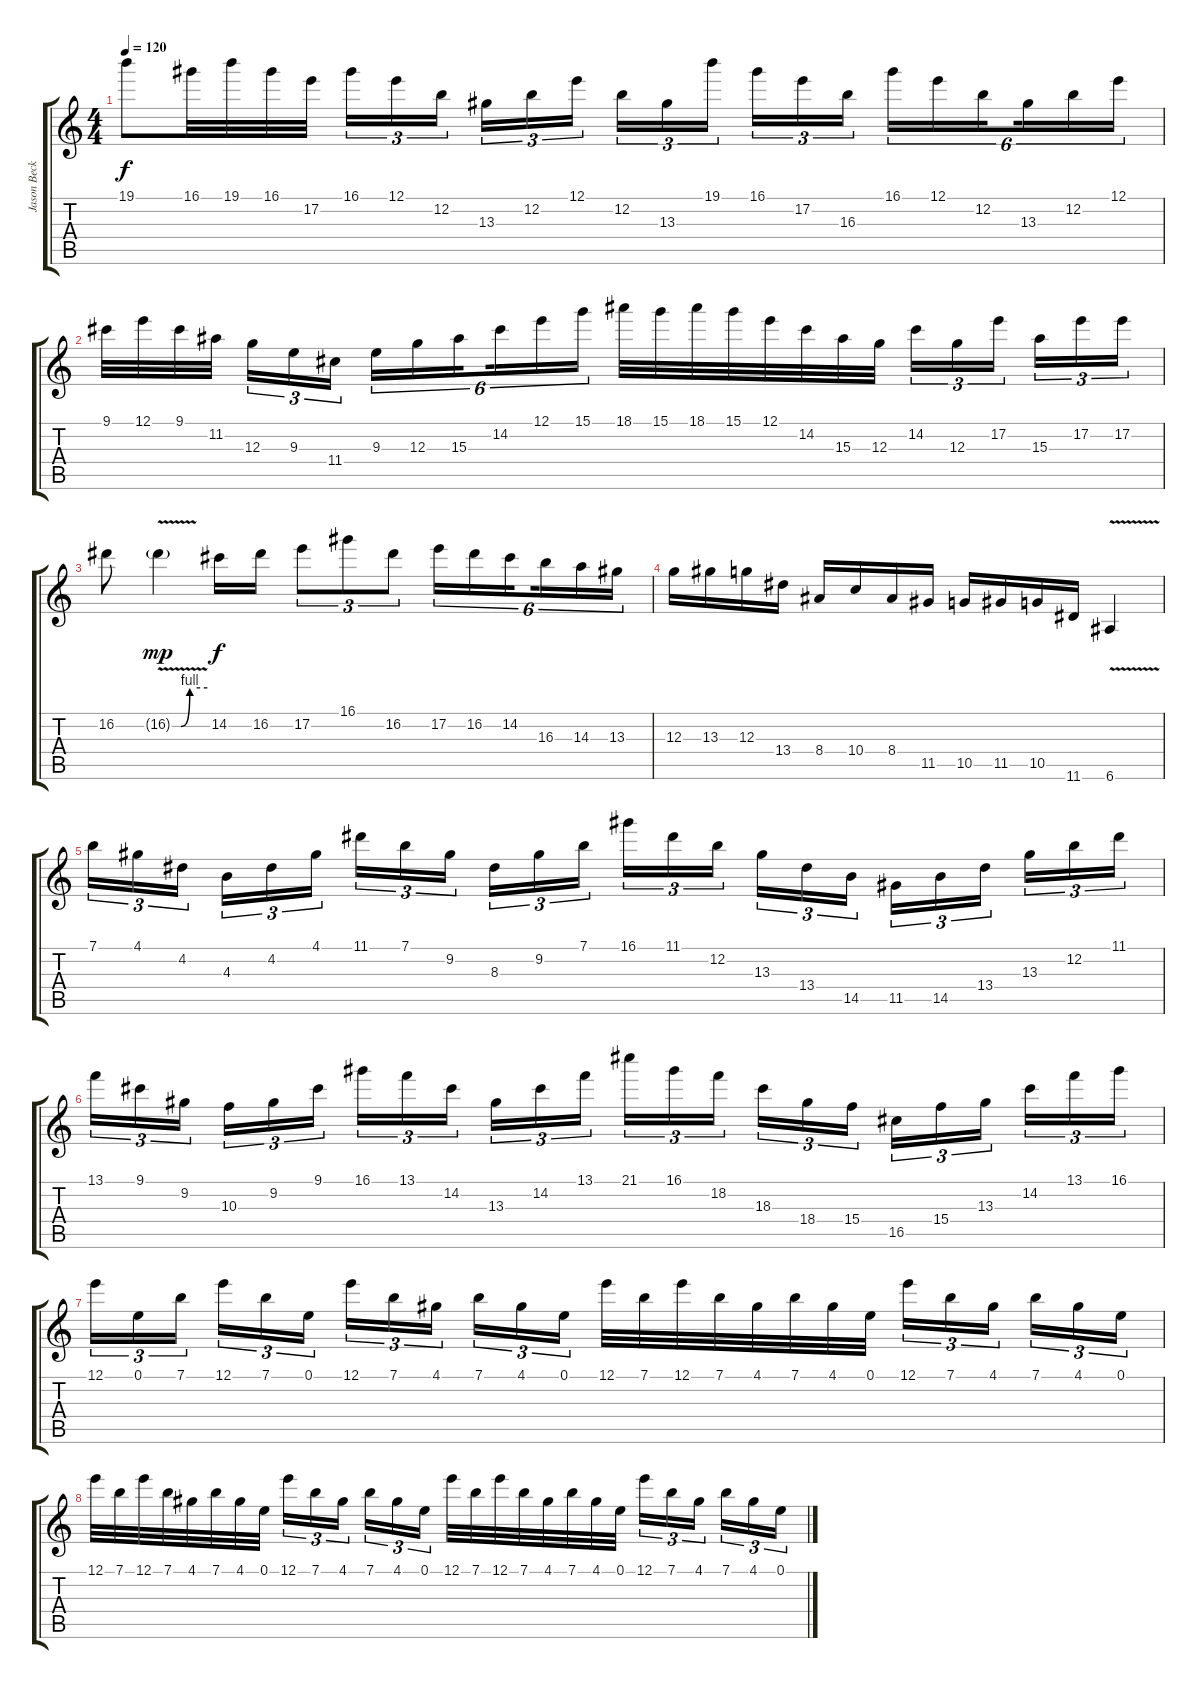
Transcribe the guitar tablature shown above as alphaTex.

\track ("Jason Becker" "Jason Beck") {instrument distortionguitar}
\staff {score tabs}
\tuning (E4 B3 G3 D3 A2 E2) {hide}
\ts (4 4)
\tempo 120
\clef g2
\ks c
19.1{t}.8{dy f} 16.1.32 19.1.32 16.1.32 17.2.32 16.1.16{tu (3 2)} 12.1.16{tu (3 2)} 12.2.16{tu (3 2) beam splitsecondary} 13.3.16{tu (3 2)} 12.2.16{tu (3 2)} 12.1.16{tu (3 2)} 12.2.16{tu (3 2)} 13.3.16{tu (3 2)} 19.1.16{tu (3 2) beam splitsecondary} 16.1.16{tu (3 2)} 17.2.16{tu (3 2)} 16.3.16{tu (3 2)} 16.1.16{tu (6 4)} 12.1.16{tu (6 4)} 12.2.16{tu (6 4) beam splitsecondary} 13.3.16{tu (6 4)} 12.2.16{tu (6 4)} 12.1.16{tu (6 4)} |
9.1.32 12.1.32 9.1.32 11.2.32{beam splitsecondary} 12.3.16{tu (3 2)} 9.3.16{tu (3 2)} 11.4.16{tu (3 2)} 9.3.16{tu (6 4)} 12.3.16{tu (6 4)} 15.3.16{tu (6 4) beam splitsecondary} 14.2.16{tu (6 4)} 12.1.16{tu (6 4)} 15.1.16{tu (6 4)} 18.1.32 15.1.32 18.1.32 15.1.32 12.1.32 14.2.32 15.3.32 12.3.32 14.2.16{tu (3 2)} 12.3.16{tu (3 2)} 17.2.16{tu (3 2) beam splitsecondary} 15.3.16{tu (3 2)} 17.2.16{tu (3 2)} 17.2.16{tu (3 2)} |
16.2.8 16.2{be (custom 0 0 15 0 30 4 60 4) v g}.4{dy mp} 14.2.16{dy f} 16.2.16 17.2.8{tu (3 2)} 16.1.8{tu (3 2)} 16.2.8{tu (3 2)} 17.2.16{tu (6 4)} 16.2.16{tu (6 4)} 14.2.16{tu (6 4) beam splitsecondary} 16.3.16{tu (6 4)} 14.3.16{tu (6 4)} 13.3.16{tu (6 4)} |
12.3.16 13.3.16 12.3.16 13.4.16 8.4.16 10.4.16 8.4.16 11.5.16 10.5.16 11.5.16 10.5.16 11.6.16 6.6{v}.4 |
7.1.16{tu (3 2)} 4.1.16{tu (3 2)} 4.2.16{tu (3 2) beam splitsecondary} 4.3.16{tu (3 2)} 4.2.16{tu (3 2)} 4.1.16{tu (3 2)} 11.1.16{tu (3 2)} 7.1.16{tu (3 2)} 9.2.16{tu (3 2) beam splitsecondary} 8.3.16{tu (3 2)} 9.2.16{tu (3 2)} 7.1.16{tu (3 2)} 16.1.16{tu (3 2)} 11.1.16{tu (3 2)} 12.2.16{tu (3 2) beam splitsecondary} 13.3.16{tu (3 2)} 13.4.16{tu (3 2)} 14.5.16{tu (3 2)} 11.5.16{tu (3 2)} 14.5.16{tu (3 2)} 13.4.16{tu (3 2) beam splitsecondary} 13.3.16{tu (3 2)} 12.2.16{tu (3 2)} 11.1.16{tu (3 2)} |
13.1.16{tu (3 2)} 9.1.16{tu (3 2)} 9.2.16{tu (3 2) beam splitsecondary} 10.3.16{tu (3 2)} 9.2.16{tu (3 2)} 9.1.16{tu (3 2)} 16.1.16{tu (3 2)} 13.1.16{tu (3 2)} 14.2.16{tu (3 2) beam splitsecondary} 13.3.16{tu (3 2)} 14.2.16{tu (3 2)} 13.1.16{tu (3 2)} 21.1.16{tu (3 2)} 16.1.16{tu (3 2)} 18.2.16{tu (3 2) beam splitsecondary} 18.3.16{tu (3 2)} 18.4.16{tu (3 2)} 15.4.16{tu (3 2)} 16.5.16{tu (3 2)} 15.4.16{tu (3 2)} 13.3.16{tu (3 2) beam splitsecondary} 14.2.16{tu (3 2)} 13.1.16{tu (3 2)} 16.1.16{tu (3 2)} |
12.1.16{tu (3 2)} 0.1.16{tu (3 2)} 7.1.16{tu (3 2) beam splitsecondary} 12.1.16{tu (3 2)} 7.1.16{tu (3 2)} 0.1.16{tu (3 2)} 12.1.16{tu (3 2)} 7.1.16{tu (3 2)} 4.1.16{tu (3 2) beam splitsecondary} 7.1.16{tu (3 2)} 4.1.16{tu (3 2)} 0.1.16{tu (3 2)} 12.1.32 7.1.32 12.1.32 7.1.32 4.1.32 7.1.32 4.1.32 0.1.32 12.1.16{tu (3 2)} 7.1.16{tu (3 2)} 4.1.16{tu (3 2) beam splitsecondary} 7.1.16{tu (3 2)} 4.1.16{tu (3 2)} 0.1.16{tu (3 2)} |
12.1.32 7.1.32 12.1.32 7.1.32 4.1.32 7.1.32 4.1.32 0.1.32 12.1.16{tu (3 2)} 7.1.16{tu (3 2)} 4.1.16{tu (3 2) beam splitsecondary} 7.1.16{tu (3 2)} 4.1.16{tu (3 2)} 0.1.16{tu (3 2)} 12.1.32 7.1.32 12.1.32 7.1.32 4.1.32 7.1.32 4.1.32 0.1.32 12.1.16{tu (3 2)} 7.1.16{tu (3 2)} 4.1.16{tu (3 2) beam splitsecondary} 7.1.16{tu (3 2)} 4.1.16{tu (3 2)} 0.1.16{tu (3 2)}
